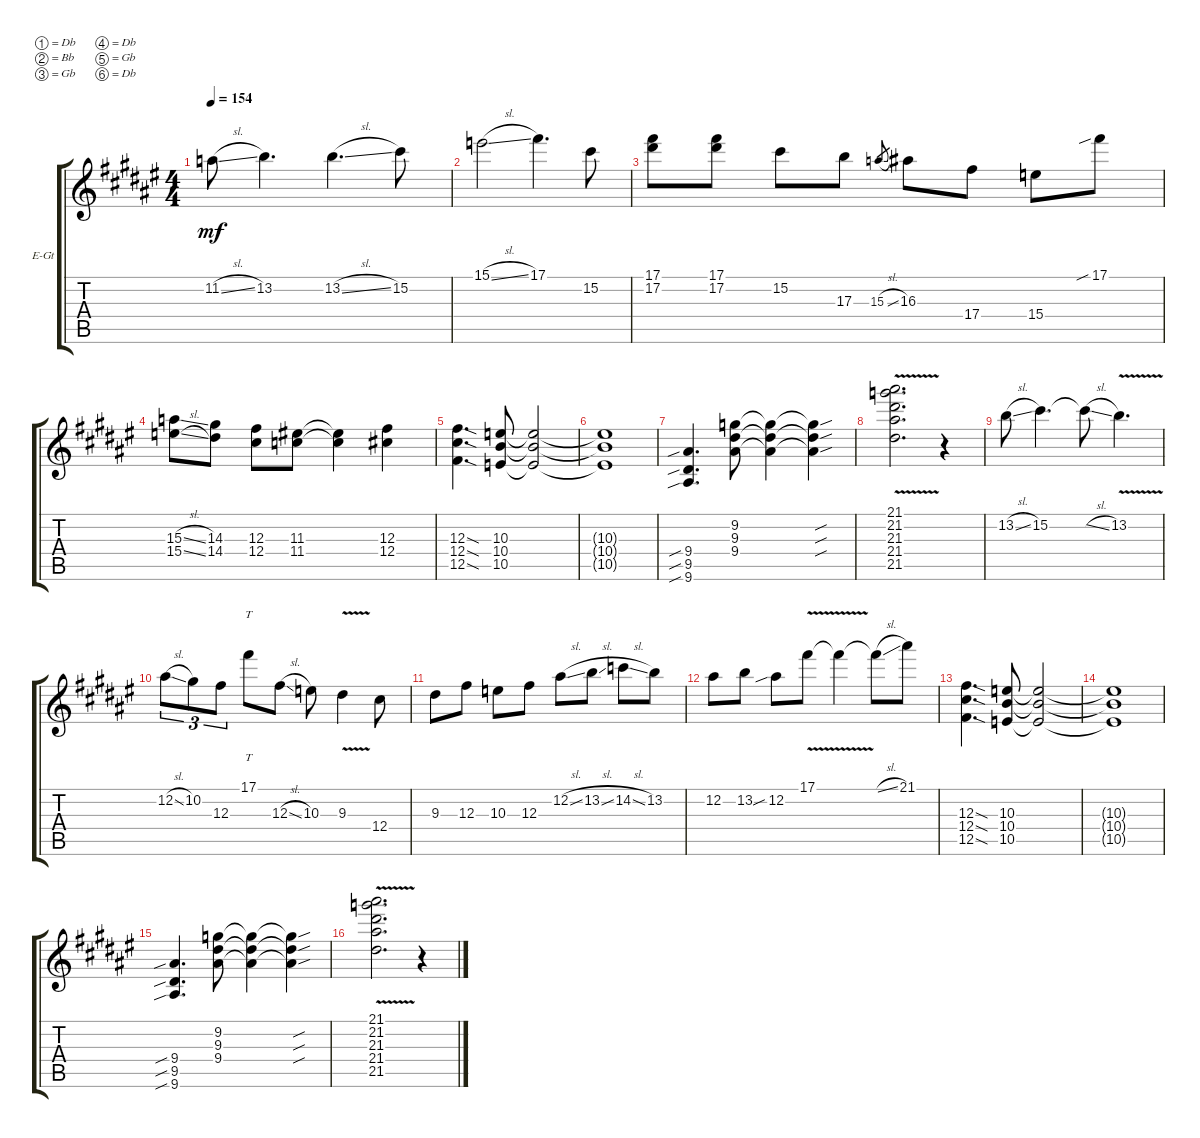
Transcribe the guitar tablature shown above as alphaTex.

\defaultSystemsLayout 4
\bracketExtendMode groupsimilarinstruments
\firstSystemTrackNameOrientation horizontal
\otherSystemsTrackNameOrientation horizontal
\track ("Electric Guitar" "E-Gt") {instrument distortionguitar}
\staff {score tabs}
\tuning (Db4 Bb3 Gb3 Db3 Gb2 Db2)
\ts (4 4)
\tempo 154
\clef g2
\ks f#
11.2{sl}.8{dy mf} 13.2.4{d} 13.2{sl}.4{d} 15.2.8 |
15.1{sl}.2 17.1.4{d} 15.2.8 |
(17.2 17.1).8 (17.1 17.2).8 15.2.8 17.3.8 15.3{sl}.8{gr} 16.3.8 17.4.8 15.4.8 17.1{sib}.8 |
(15.3{sl} 15.4{sl}).8 (14.4 14.3).8 (12.3 12.4).8 (11.4 11.3).8 (11.3{t} 11.4{t}).4 (12.4 12.3).4 |
(12.3{sod} 12.4{sod} 12.5{sod}).4{d} (10.3 10.4 10.5).8 (10.5{t} 10.4{t} 10.3{t}).2 |
(10.3{t} 10.4{t} 10.5{t}).1 |
(9.4{sib} 9.5{sib} 9.6{sib}).4{d} (9.2 9.3 9.4).8 (9.2{t} 9.3{t} 9.4{t}).4 (9.2{sou t} 9.3{sou t} 9.4{sou t}).4 |
(21.1{v} 21.2 21.3 21.4 21.5).2{d} r.4 |
13.2{sl}.8 15.2.4{d} 15.2{sl t}.8 13.2{v}.4{d} |
12.2{sl}.8{tu (3 2)} 10.2.8{tu (3 2)} 12.3.8{tu (3 2)} 17.1.8{tt} 12.3{sl}.8 10.3.8 9.3{v}.4 12.4.8 |
9.3.8 12.3.8 10.3.8 12.3.8 12.2{sl}.8 13.2{sl}.8 14.2{sl}.8 13.2.8 |
12.2.8 13.2.8 12.2{sib}.8 17.1{v}.8 17.1{t}.4 17.1{sl t}.8 21.1.8 |
(12.3{sod} 12.4{sod} 12.5{sod}).4{d} (10.3 10.4 10.5).8 (10.5{t} 10.4{t} 10.3{t}).2 |
(10.3{t} 10.4{t} 10.5{t}).1 |
(9.4{sib} 9.5{sib} 9.6{sib}).4{d} (9.2 9.3 9.4).8 (9.2{t} 9.3{t} 9.4{t}).4 (9.2{sou t} 9.3{sou t} 9.4{sou t}).4 |
(21.1{v} 21.2 21.3 21.4 21.5).2{d} r.4
